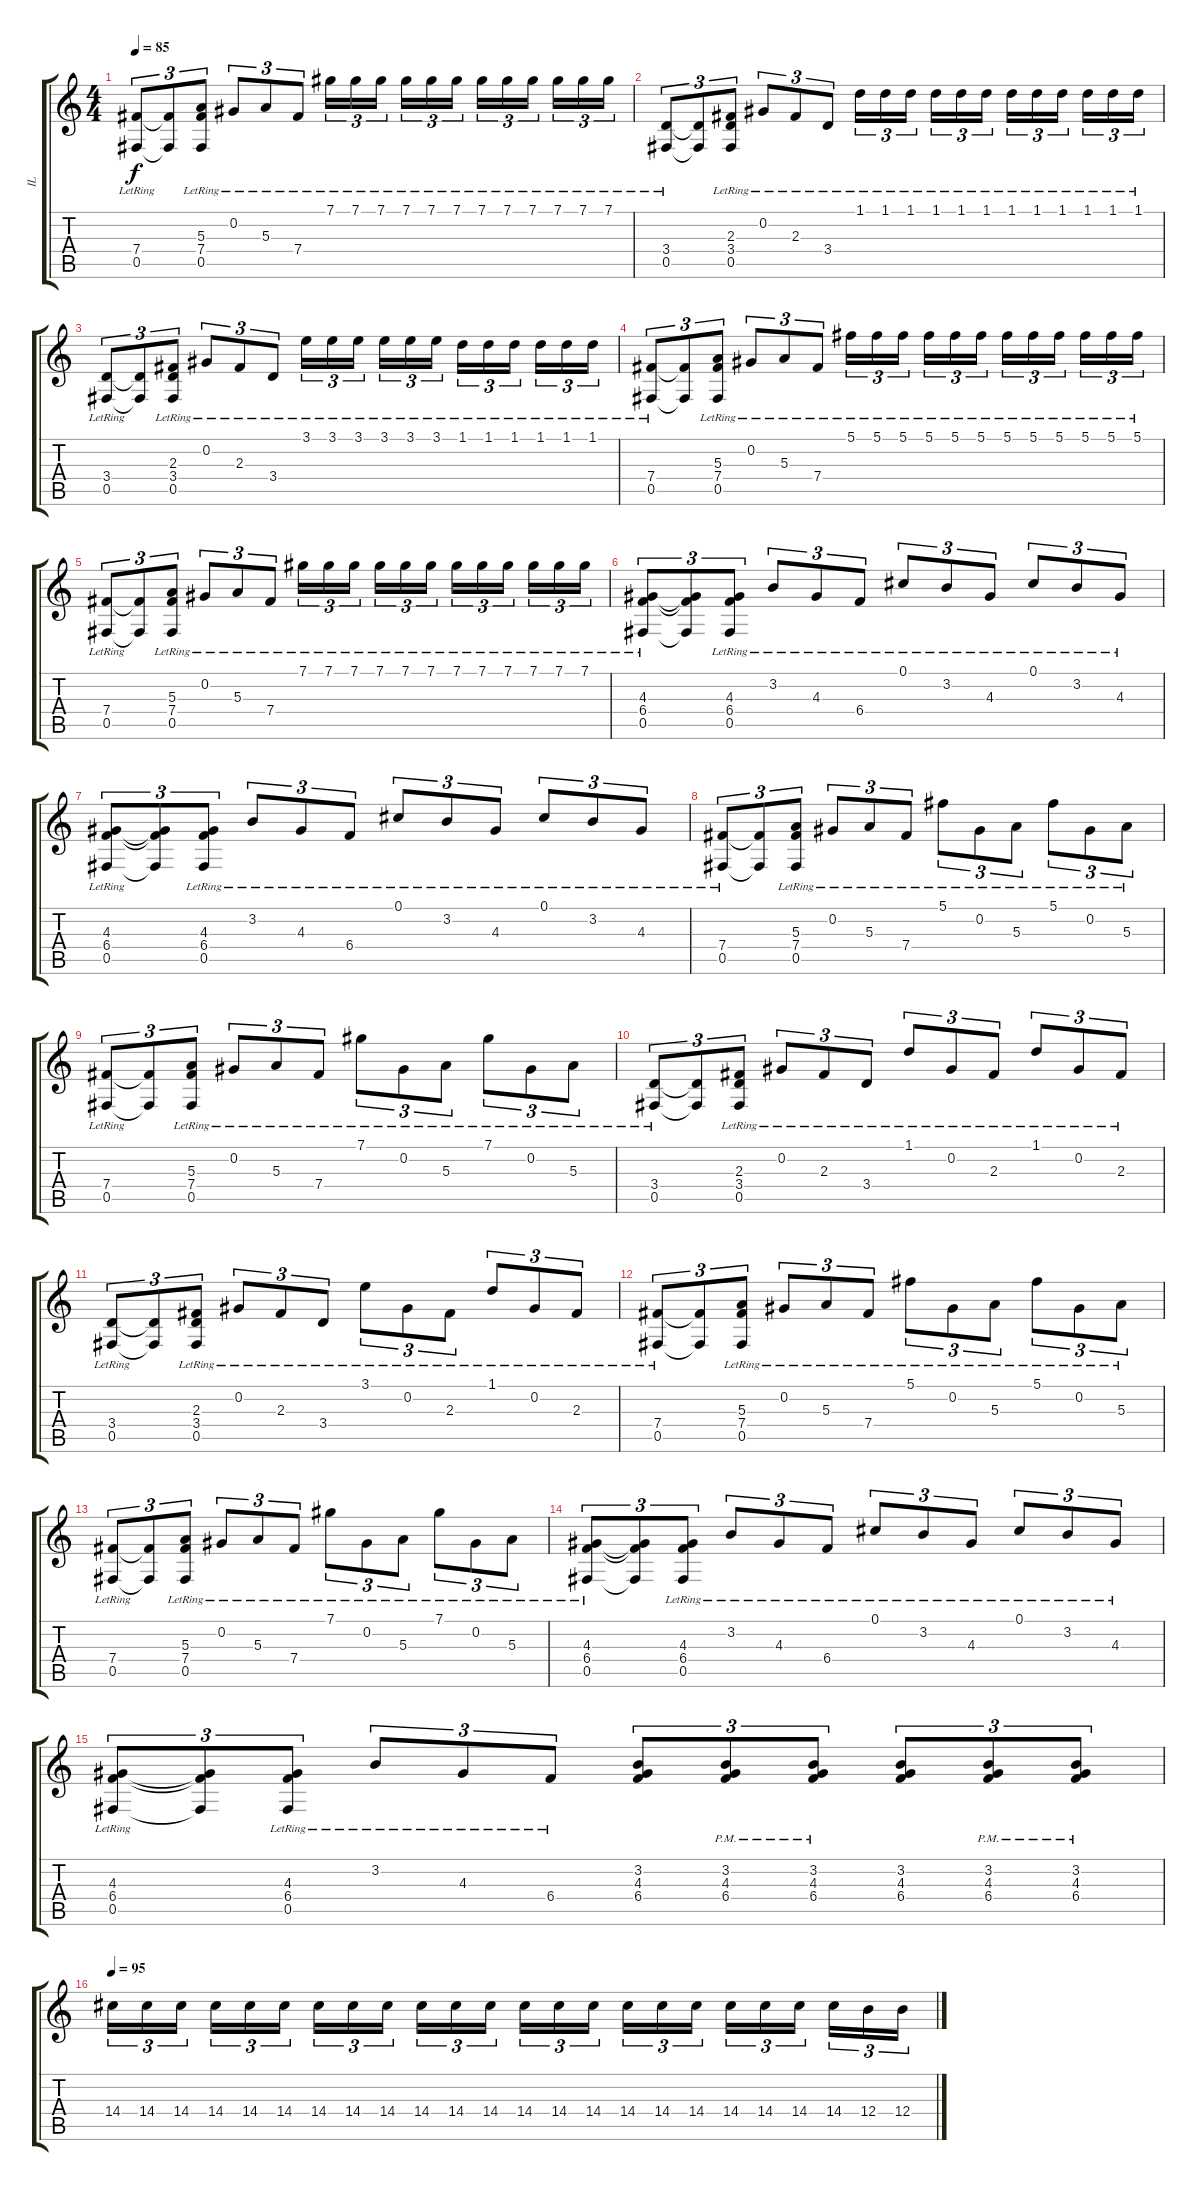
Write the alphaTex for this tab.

\track ("IL" "IL") {instrument distortionguitar}
\staff {score tabs}
\tuning (Db4 Ab3 E3 B2 Gb2 Db2) {hide}
\ts (4 4)
\tempo 85
\clef g2
\ks c
(7.4{lr} 0.5{lr}).8{tu (3 2) dy f} (7.4{t} 0.5{t}).8{tu (3 2)} (5.3{lr} 7.4{lr} 0.5{lr}).8{tu (3 2)} 0.2{lr}.8{tu (3 2)} 5.3{lr}.8{tu (3 2)} 7.4{lr}.8{tu (3 2)} 7.1{lr}.16{tu (3 2)} 7.1{lr}.16{tu (3 2)} 7.1{lr}.16{tu (3 2) beam splitsecondary} 7.1{lr}.16{tu (3 2)} 7.1{lr}.16{tu (3 2)} 7.1{lr}.16{tu (3 2)} 7.1{lr}.16{tu (3 2)} 7.1{lr}.16{tu (3 2)} 7.1{lr}.16{tu (3 2) beam splitsecondary} 7.1{lr}.16{tu (3 2)} 7.1{lr}.16{tu (3 2)} 7.1{lr}.16{tu (3 2)} |
(3.4{lr} 0.5{lr}).8{tu (3 2)} (3.4{t} 0.5{t}).8{tu (3 2)} (2.3{lr} 3.4{lr} 0.5{lr}).8{tu (3 2)} 0.2{lr}.8{tu (3 2)} 2.3{lr}.8{tu (3 2)} 3.4{lr}.8{tu (3 2)} 1.1{lr}.16{tu (3 2)} 1.1{lr}.16{tu (3 2)} 1.1{lr}.16{tu (3 2) beam splitsecondary} 1.1{lr}.16{tu (3 2)} 1.1{lr}.16{tu (3 2)} 1.1{lr}.16{tu (3 2)} 1.1{lr}.16{tu (3 2)} 1.1{lr}.16{tu (3 2)} 1.1{lr}.16{tu (3 2) beam splitsecondary} 1.1{lr}.16{tu (3 2)} 1.1{lr}.16{tu (3 2)} 1.1{lr}.16{tu (3 2)} |
(3.4{lr} 0.5{lr}).8{tu (3 2)} (3.4{t} 0.5{t}).8{tu (3 2)} (2.3{lr} 3.4{lr} 0.5{lr}).8{tu (3 2)} 0.2{lr}.8{tu (3 2)} 2.3{lr}.8{tu (3 2)} 3.4{lr}.8{tu (3 2)} 3.1{lr}.16{tu (3 2)} 3.1{lr}.16{tu (3 2)} 3.1{lr}.16{tu (3 2) beam splitsecondary} 3.1{lr}.16{tu (3 2)} 3.1{lr}.16{tu (3 2)} 3.1{lr}.16{tu (3 2)} 1.1{lr}.16{tu (3 2)} 1.1{lr}.16{tu (3 2)} 1.1{lr}.16{tu (3 2) beam splitsecondary} 1.1{lr}.16{tu (3 2)} 1.1{lr}.16{tu (3 2)} 1.1{lr}.16{tu (3 2)} |
(7.4{lr} 0.5{lr}).8{tu (3 2)} (7.4{t} 0.5{t}).8{tu (3 2)} (5.3{lr} 7.4{lr} 0.5{lr}).8{tu (3 2)} 0.2{lr}.8{tu (3 2)} 5.3{lr}.8{tu (3 2)} 7.4{lr}.8{tu (3 2)} 5.1{lr}.16{tu (3 2)} 5.1{lr}.16{tu (3 2)} 5.1{lr}.16{tu (3 2) beam splitsecondary} 5.1{lr}.16{tu (3 2)} 5.1{lr}.16{tu (3 2)} 5.1{lr}.16{tu (3 2)} 5.1{lr}.16{tu (3 2)} 5.1{lr}.16{tu (3 2)} 5.1{lr}.16{tu (3 2) beam splitsecondary} 5.1{lr}.16{tu (3 2)} 5.1{lr}.16{tu (3 2)} 5.1{lr}.16{tu (3 2)} |
(7.4{lr} 0.5{lr}).8{tu (3 2)} (7.4{t} 0.5{t}).8{tu (3 2)} (5.3{lr} 7.4{lr} 0.5{lr}).8{tu (3 2)} 0.2{lr}.8{tu (3 2)} 5.3{lr}.8{tu (3 2)} 7.4{lr}.8{tu (3 2)} 7.1{lr}.16{tu (3 2)} 7.1{lr}.16{tu (3 2)} 7.1{lr}.16{tu (3 2) beam splitsecondary} 7.1{lr}.16{tu (3 2)} 7.1{lr}.16{tu (3 2)} 7.1{lr}.16{tu (3 2)} 7.1{lr}.16{tu (3 2)} 7.1{lr}.16{tu (3 2)} 7.1{lr}.16{tu (3 2) beam splitsecondary} 7.1{lr}.16{tu (3 2)} 7.1{lr}.16{tu (3 2)} 7.1{lr}.16{tu (3 2)} |
(4.3{lr} 6.4{lr} 0.5{lr}).8{tu (3 2)} (4.3{t} 6.4{t} 0.5{t}).8{tu (3 2)} (4.3{lr} 6.4{lr} 0.5{lr}).8{tu (3 2)} 3.2{lr}.8{tu (3 2)} 4.3{lr}.8{tu (3 2)} 6.4{lr}.8{tu (3 2)} 0.1{lr}.8{tu (3 2)} 3.2{lr}.8{tu (3 2)} 4.3{lr}.8{tu (3 2)} 0.1{lr}.8{tu (3 2)} 3.2{lr}.8{tu (3 2)} 4.3{lr}.8{tu (3 2)} |
(4.3{lr} 6.4{lr} 0.5{lr}).8{tu (3 2)} (4.3{t} 6.4{t} 0.5{t}).8{tu (3 2)} (4.3{lr} 6.4{lr} 0.5{lr}).8{tu (3 2)} 3.2{lr}.8{tu (3 2)} 4.3{lr}.8{tu (3 2)} 6.4{lr}.8{tu (3 2)} 0.1{lr}.8{tu (3 2)} 3.2{lr}.8{tu (3 2)} 4.3{lr}.8{tu (3 2)} 0.1{lr}.8{tu (3 2)} 3.2{lr}.8{tu (3 2)} 4.3{lr}.8{tu (3 2)} |
(7.4{lr} 0.5{lr}).8{tu (3 2)} (7.4{t} 0.5{t}).8{tu (3 2)} (5.3{lr} 7.4{lr} 0.5{lr}).8{tu (3 2)} 0.2{lr}.8{tu (3 2)} 5.3{lr}.8{tu (3 2)} 7.4{lr}.8{tu (3 2)} 5.1{lr}.8{tu (3 2)} 0.2{lr}.8{tu (3 2)} 5.3{lr}.8{tu (3 2)} 5.1{lr}.8{tu (3 2)} 0.2{lr}.8{tu (3 2)} 5.3{lr}.8{tu (3 2)} |
(7.4{lr} 0.5{lr}).8{tu (3 2)} (7.4{t} 0.5{t}).8{tu (3 2)} (5.3{lr} 7.4{lr} 0.5{lr}).8{tu (3 2)} 0.2{lr}.8{tu (3 2)} 5.3{lr}.8{tu (3 2)} 7.4{lr}.8{tu (3 2)} 7.1{lr}.8{tu (3 2)} 0.2{lr}.8{tu (3 2)} 5.3{lr}.8{tu (3 2)} 7.1{lr}.8{tu (3 2)} 0.2{lr}.8{tu (3 2)} 5.3{lr}.8{tu (3 2)} |
(3.4{lr} 0.5{lr}).8{tu (3 2)} (3.4{t} 0.5{t}).8{tu (3 2)} (2.3{lr} 3.4{lr} 0.5{lr}).8{tu (3 2)} 0.2{lr}.8{tu (3 2)} 2.3{lr}.8{tu (3 2)} 3.4{lr}.8{tu (3 2)} 1.1{lr}.8{tu (3 2)} 0.2{lr}.8{tu (3 2)} 2.3{lr}.8{tu (3 2)} 1.1{lr}.8{tu (3 2)} 0.2{lr}.8{tu (3 2)} 2.3{lr}.8{tu (3 2)} |
(3.4{lr} 0.5{lr}).8{tu (3 2)} (3.4{t} 0.5{t}).8{tu (3 2)} (2.3{lr} 3.4{lr} 0.5{lr}).8{tu (3 2)} 0.2{lr}.8{tu (3 2)} 2.3{lr}.8{tu (3 2)} 3.4{lr}.8{tu (3 2)} 3.1{lr}.8{tu (3 2)} 0.2{lr}.8{tu (3 2)} 2.3{lr}.8{tu (3 2)} 1.1{lr}.8{tu (3 2)} 0.2{lr}.8{tu (3 2)} 2.3{lr}.8{tu (3 2)} |
(7.4{lr} 0.5{lr}).8{tu (3 2)} (7.4{t} 0.5{t}).8{tu (3 2)} (5.3{lr} 7.4{lr} 0.5{lr}).8{tu (3 2)} 0.2{lr}.8{tu (3 2)} 5.3{lr}.8{tu (3 2)} 7.4{lr}.8{tu (3 2)} 5.1{lr}.8{tu (3 2)} 0.2{lr}.8{tu (3 2)} 5.3{lr}.8{tu (3 2)} 5.1{lr}.8{tu (3 2)} 0.2{lr}.8{tu (3 2)} 5.3{lr}.8{tu (3 2)} |
(7.4{lr} 0.5{lr}).8{tu (3 2)} (7.4{t} 0.5{t}).8{tu (3 2)} (5.3{lr} 7.4{lr} 0.5{lr}).8{tu (3 2)} 0.2{lr}.8{tu (3 2)} 5.3{lr}.8{tu (3 2)} 7.4{lr}.8{tu (3 2)} 7.1{lr}.8{tu (3 2)} 0.2{lr}.8{tu (3 2)} 5.3{lr}.8{tu (3 2)} 7.1{lr}.8{tu (3 2)} 0.2{lr}.8{tu (3 2)} 5.3{lr}.8{tu (3 2)} |
(4.3{lr} 6.4{lr} 0.5{lr}).8{tu (3 2)} (4.3{t} 6.4{t} 0.5{t}).8{tu (3 2)} (4.3{lr} 6.4{lr} 0.5{lr}).8{tu (3 2)} 3.2{lr}.8{tu (3 2)} 4.3{lr}.8{tu (3 2)} 6.4{lr}.8{tu (3 2)} 0.1{lr}.8{tu (3 2)} 3.2{lr}.8{tu (3 2)} 4.3{lr}.8{tu (3 2)} 0.1{lr}.8{tu (3 2)} 3.2{lr}.8{tu (3 2)} 4.3{lr}.8{tu (3 2)} |
(4.3{lr} 6.4{lr} 0.5{lr}).8{tu (3 2)} (4.3{t} 6.4{t} 0.5{t}).8{tu (3 2)} (4.3{lr} 6.4{lr} 0.5{lr}).8{tu (3 2)} 3.2{lr}.8{tu (3 2)} 4.3{lr}.8{tu (3 2)} 6.4{lr}.8{tu (3 2)} (3.2 4.3 6.4).8{tu (3 2)} (3.2{pm} 4.3{pm} 6.4{pm}).8{tu (3 2)} (3.2{pm} 4.3{pm} 6.4{pm}).8{tu (3 2)} (3.2 4.3 6.4).8{tu (3 2)} (3.2{pm} 4.3{pm} 6.4{pm}).8{tu (3 2)} (3.2{pm} 4.3{pm} 6.4{pm}).8{tu (3 2)} |
\tempo 95
14.4.16{tu (3 2)} 14.4.16{tu (3 2)} 14.4.16{tu (3 2) beam splitsecondary} 14.4.16{tu (3 2)} 14.4.16{tu (3 2)} 14.4.16{tu (3 2)} 14.4.16{tu (3 2)} 14.4.16{tu (3 2)} 14.4.16{tu (3 2) beam splitsecondary} 14.4.16{tu (3 2)} 14.4.16{tu (3 2)} 14.4.16{tu (3 2)} 14.4.16{tu (3 2)} 14.4.16{tu (3 2)} 14.4.16{tu (3 2) beam splitsecondary} 14.4.16{tu (3 2)} 14.4.16{tu (3 2)} 14.4.16{tu (3 2)} 14.4.16{tu (3 2)} 14.4.16{tu (3 2)} 14.4.16{tu (3 2) beam splitsecondary} 14.4.16{tu (3 2)} 12.4.16{tu (3 2)} 12.4.16{tu (3 2)}
